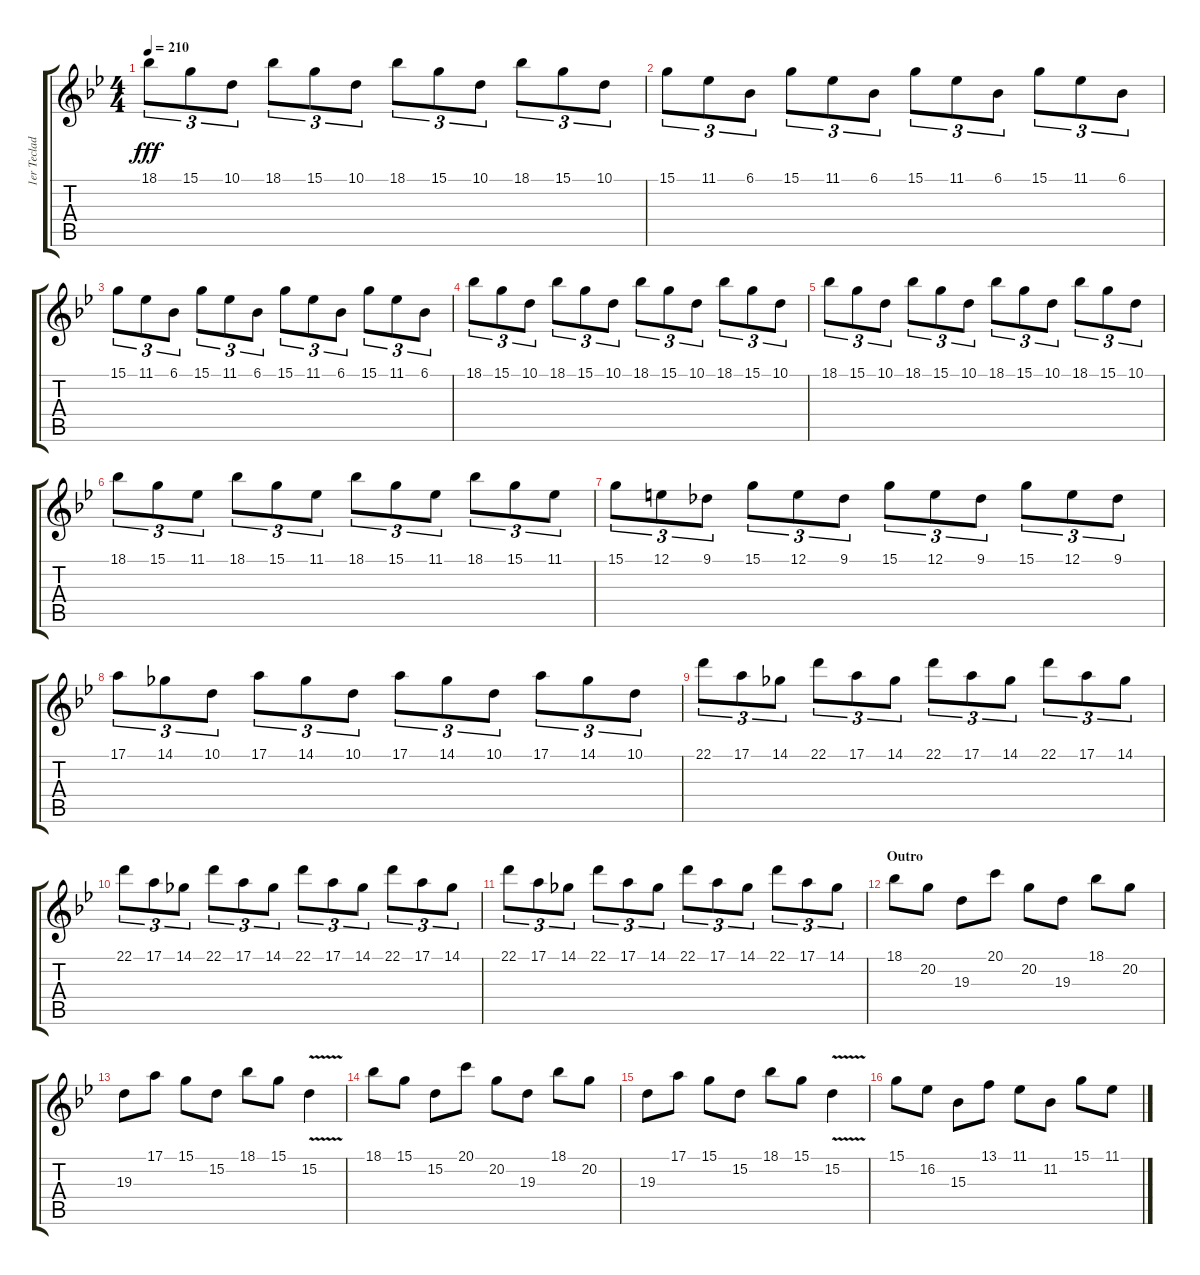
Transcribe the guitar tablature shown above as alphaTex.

\track ("1er Teclado" "1er Teclad") {instrument lead2sawtooth}
\staff {score tabs}
\tuning (E4 B3 G3 D3 A2 E2) {hide}
\ts (4 4)
\tempo 210
\clef g2
\ks gminor
18.1.8{tu (3 2) dy fff} 15.1.8{tu (3 2)} 10.1.8{tu (3 2)} 18.1.8{tu (3 2)} 15.1.8{tu (3 2)} 10.1.8{tu (3 2)} 18.1.8{tu (3 2)} 15.1.8{tu (3 2)} 10.1.8{tu (3 2)} 18.1.8{tu (3 2)} 15.1.8{tu (3 2)} 10.1.8{tu (3 2)} |
15.1.8{tu (3 2)} 11.1.8{tu (3 2)} 6.1.8{tu (3 2)} 15.1.8{tu (3 2)} 11.1.8{tu (3 2)} 6.1.8{tu (3 2)} 15.1.8{tu (3 2)} 11.1.8{tu (3 2)} 6.1.8{tu (3 2)} 15.1.8{tu (3 2)} 11.1.8{tu (3 2)} 6.1.8{tu (3 2)} |
15.1.8{tu (3 2)} 11.1.8{tu (3 2)} 6.1.8{tu (3 2)} 15.1.8{tu (3 2)} 11.1.8{tu (3 2)} 6.1.8{tu (3 2)} 15.1.8{tu (3 2)} 11.1.8{tu (3 2)} 6.1.8{tu (3 2)} 15.1.8{tu (3 2)} 11.1.8{tu (3 2)} 6.1.8{tu (3 2)} |
18.1.8{tu (3 2)} 15.1.8{tu (3 2)} 10.1.8{tu (3 2)} 18.1.8{tu (3 2)} 15.1.8{tu (3 2)} 10.1.8{tu (3 2)} 18.1.8{tu (3 2)} 15.1.8{tu (3 2)} 10.1.8{tu (3 2)} 18.1.8{tu (3 2)} 15.1.8{tu (3 2)} 10.1.8{tu (3 2)} |
18.1.8{tu (3 2)} 15.1.8{tu (3 2)} 10.1.8{tu (3 2)} 18.1.8{tu (3 2)} 15.1.8{tu (3 2)} 10.1.8{tu (3 2)} 18.1.8{tu (3 2)} 15.1.8{tu (3 2)} 10.1.8{tu (3 2)} 18.1.8{tu (3 2)} 15.1.8{tu (3 2)} 10.1.8{tu (3 2)} |
18.1.8{tu (3 2)} 15.1.8{tu (3 2)} 11.1.8{tu (3 2)} 18.1.8{tu (3 2)} 15.1.8{tu (3 2)} 11.1.8{tu (3 2)} 18.1.8{tu (3 2)} 15.1.8{tu (3 2)} 11.1.8{tu (3 2)} 18.1.8{tu (3 2)} 15.1.8{tu (3 2)} 11.1.8{tu (3 2)} |
15.1.8{tu (3 2)} 12.1.8{tu (3 2)} 9.1.8{tu (3 2)} 15.1.8{tu (3 2)} 12.1.8{tu (3 2)} 9.1.8{tu (3 2)} 15.1.8{tu (3 2)} 12.1.8{tu (3 2)} 9.1.8{tu (3 2)} 15.1.8{tu (3 2)} 12.1.8{tu (3 2)} 9.1.8{tu (3 2)} |
17.1.8{tu (3 2)} 14.1.8{tu (3 2)} 10.1.8{tu (3 2)} 17.1.8{tu (3 2)} 14.1.8{tu (3 2)} 10.1.8{tu (3 2)} 17.1.8{tu (3 2)} 14.1.8{tu (3 2)} 10.1.8{tu (3 2)} 17.1.8{tu (3 2)} 14.1.8{tu (3 2)} 10.1.8{tu (3 2)} |
22.1.8{tu (3 2)} 17.1.8{tu (3 2)} 14.1.8{tu (3 2)} 22.1.8{tu (3 2)} 17.1.8{tu (3 2)} 14.1.8{tu (3 2)} 22.1.8{tu (3 2)} 17.1.8{tu (3 2)} 14.1.8{tu (3 2)} 22.1.8{tu (3 2)} 17.1.8{tu (3 2)} 14.1.8{tu (3 2)} |
22.1.8{tu (3 2)} 17.1.8{tu (3 2)} 14.1.8{tu (3 2)} 22.1.8{tu (3 2)} 17.1.8{tu (3 2)} 14.1.8{tu (3 2)} 22.1.8{tu (3 2)} 17.1.8{tu (3 2)} 14.1.8{tu (3 2)} 22.1.8{tu (3 2)} 17.1.8{tu (3 2)} 14.1.8{tu (3 2)} |
22.1.8{tu (3 2)} 17.1.8{tu (3 2)} 14.1.8{tu (3 2)} 22.1.8{tu (3 2)} 17.1.8{tu (3 2)} 14.1.8{tu (3 2)} 22.1.8{tu (3 2)} 17.1.8{tu (3 2)} 14.1.8{tu (3 2)} 22.1.8{tu (3 2)} 17.1.8{tu (3 2)} 14.1.8{tu (3 2)} |
\section ("" "Outro")
18.1.8 20.2.8 19.3.8 20.1.8 20.2.8 19.3.8 18.1.8 20.2.8 |
19.3.8 17.1.8 15.1.8 15.2.8 18.1.8 15.1.8 15.2{v}.4 |
18.1.8 15.1.8 15.2.8 20.1.8 20.2.8 19.3.8 18.1.8 20.2.8 |
19.3.8 17.1.8 15.1.8 15.2.8 18.1.8 15.1.8 15.2{v}.4 |
15.1.8 16.2.8 15.3.8 13.1.8 11.1.8 11.2.8 15.1.8 11.1.8
